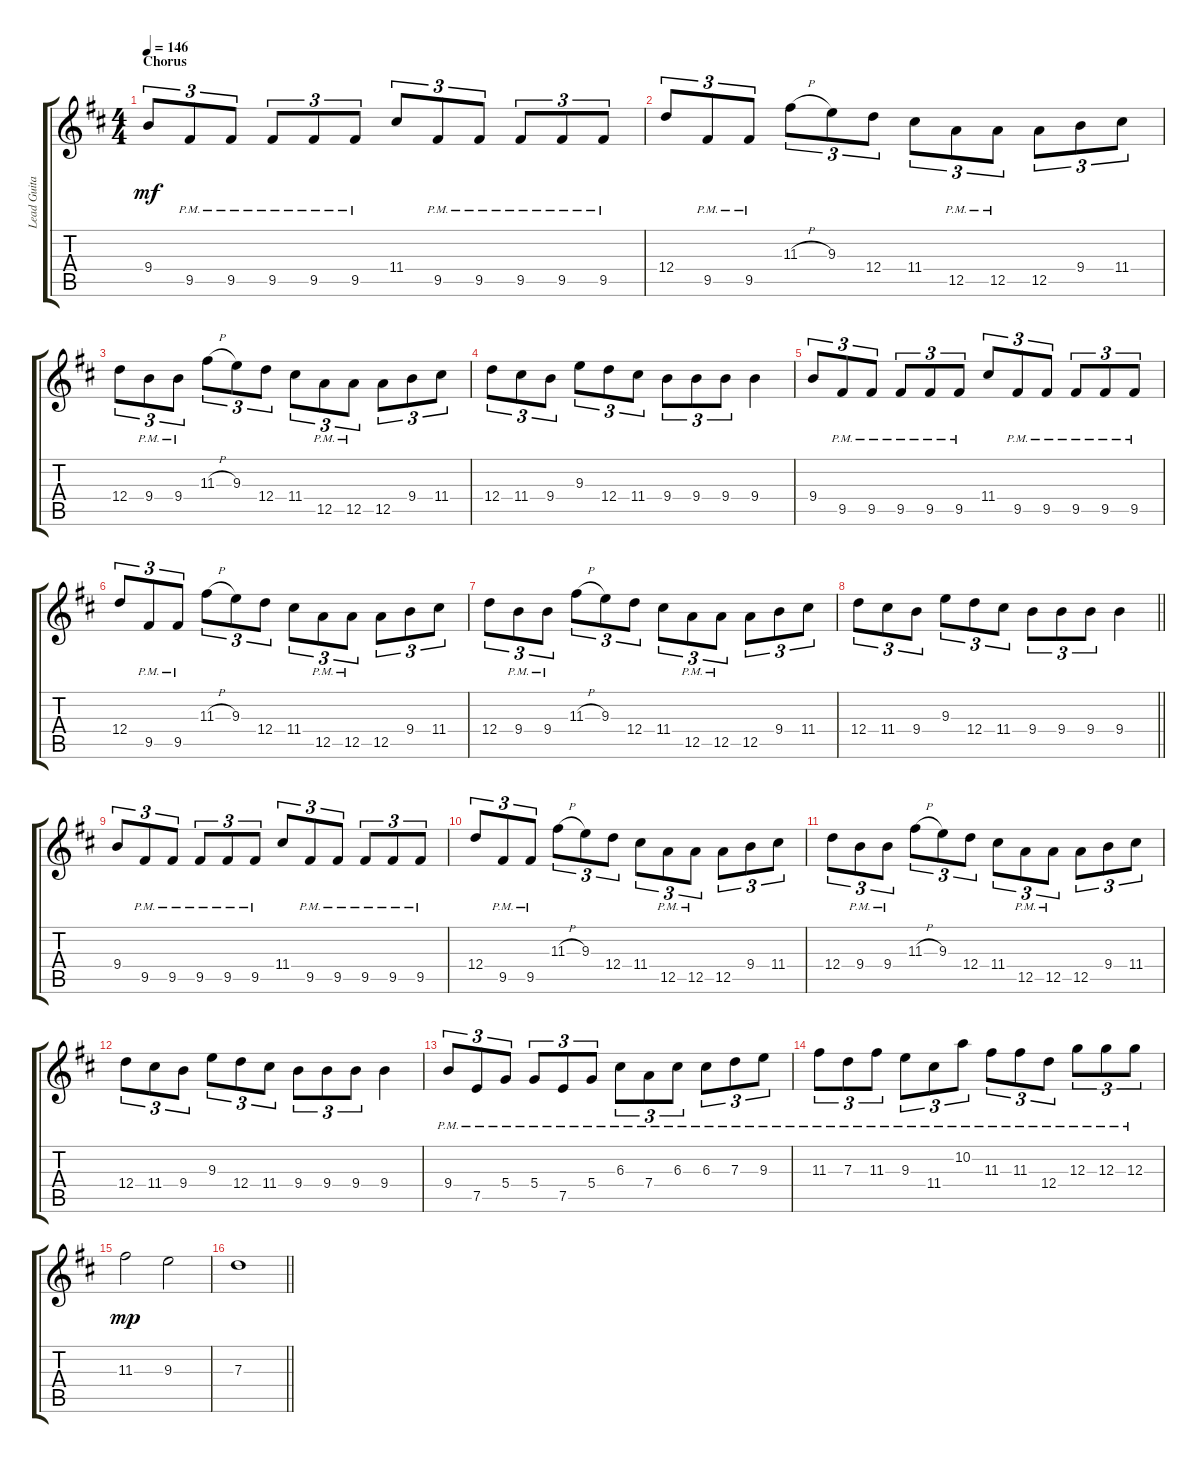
\track ("Lead Guitar A" "Lead Guita") {instrument distortionguitar}
\staff {score tabs}
\tuning (E4 B3 G3 D3 A2 E2) {hide}
\ts (4 4)
\section ("" "Chorus")
\tempo 146
\clef g2
\ks bminor
9.4.8{tu (3 2) dy mf} 9.5{pm}.8{tu (3 2)} 9.5{pm}.8{tu (3 2)} 9.5{pm}.8{tu (3 2)} 9.5{pm}.8{tu (3 2)} 9.5{pm}.8{tu (3 2)} 11.4.8{tu (3 2)} 9.5{pm}.8{tu (3 2)} 9.5{pm}.8{tu (3 2)} 9.5{pm}.8{tu (3 2)} 9.5{pm}.8{tu (3 2)} 9.5{pm}.8{tu (3 2)} |
12.4.8{tu (3 2)} 9.5{pm}.8{tu (3 2)} 9.5{pm}.8{tu (3 2)} 11.3{h}.8{tu (3 2)} 9.3.8{tu (3 2)} 12.4.8{tu (3 2)} 11.4.8{tu (3 2)} 12.5{pm}.8{tu (3 2)} 12.5{pm}.8{tu (3 2)} 12.5.8{tu (3 2)} 9.4.8{tu (3 2)} 11.4.8{tu (3 2)} |
12.4.8{tu (3 2)} 9.4{pm}.8{tu (3 2)} 9.4{pm}.8{tu (3 2)} 11.3{h}.8{tu (3 2)} 9.3.8{tu (3 2)} 12.4.8{tu (3 2)} 11.4.8{tu (3 2)} 12.5{pm}.8{tu (3 2)} 12.5{pm}.8{tu (3 2)} 12.5.8{tu (3 2)} 9.4.8{tu (3 2)} 11.4.8{tu (3 2)} |
12.4.8{tu (3 2)} 11.4.8{tu (3 2)} 9.4.8{tu (3 2)} 9.3.8{tu (3 2)} 12.4.8{tu (3 2)} 11.4.8{tu (3 2)} 9.4.8{tu (3 2)} 9.4.8{tu (3 2)} 9.4.8{tu (3 2)} 9.4.4 |
9.4.8{tu (3 2)} 9.5{pm}.8{tu (3 2)} 9.5{pm}.8{tu (3 2)} 9.5{pm}.8{tu (3 2)} 9.5{pm}.8{tu (3 2)} 9.5{pm}.8{tu (3 2)} 11.4.8{tu (3 2)} 9.5{pm}.8{tu (3 2)} 9.5{pm}.8{tu (3 2)} 9.5{pm}.8{tu (3 2)} 9.5{pm}.8{tu (3 2)} 9.5{pm}.8{tu (3 2)} |
12.4.8{tu (3 2)} 9.5{pm}.8{tu (3 2)} 9.5{pm}.8{tu (3 2)} 11.3{h}.8{tu (3 2)} 9.3.8{tu (3 2)} 12.4.8{tu (3 2)} 11.4.8{tu (3 2)} 12.5{pm}.8{tu (3 2)} 12.5{pm}.8{tu (3 2)} 12.5.8{tu (3 2)} 9.4.8{tu (3 2)} 11.4.8{tu (3 2)} |
12.4.8{tu (3 2)} 9.4{pm}.8{tu (3 2)} 9.4{pm}.8{tu (3 2)} 11.3{h}.8{tu (3 2)} 9.3.8{tu (3 2)} 12.4.8{tu (3 2)} 11.4.8{tu (3 2)} 12.5{pm}.8{tu (3 2)} 12.5{pm}.8{tu (3 2)} 12.5.8{tu (3 2)} 9.4.8{tu (3 2)} 11.4.8{tu (3 2)} |
\barLineRight lightlight
12.4.8{tu (3 2)} 11.4.8{tu (3 2)} 9.4.8{tu (3 2)} 9.3.8{tu (3 2)} 12.4.8{tu (3 2)} 11.4.8{tu (3 2)} 9.4.8{tu (3 2)} 9.4.8{tu (3 2)} 9.4.8{tu (3 2)} 9.4.4 |
\section ("" "")
9.4.8{tu (3 2)} 9.5{pm}.8{tu (3 2)} 9.5{pm}.8{tu (3 2)} 9.5{pm}.8{tu (3 2)} 9.5{pm}.8{tu (3 2)} 9.5{pm}.8{tu (3 2)} 11.4.8{tu (3 2)} 9.5{pm}.8{tu (3 2)} 9.5{pm}.8{tu (3 2)} 9.5{pm}.8{tu (3 2)} 9.5{pm}.8{tu (3 2)} 9.5{pm}.8{tu (3 2)} |
12.4.8{tu (3 2)} 9.5{pm}.8{tu (3 2)} 9.5{pm}.8{tu (3 2)} 11.3{h}.8{tu (3 2)} 9.3.8{tu (3 2)} 12.4.8{tu (3 2)} 11.4.8{tu (3 2)} 12.5{pm}.8{tu (3 2)} 12.5{pm}.8{tu (3 2)} 12.5.8{tu (3 2)} 9.4.8{tu (3 2)} 11.4.8{tu (3 2)} |
12.4.8{tu (3 2)} 9.4{pm}.8{tu (3 2)} 9.4{pm}.8{tu (3 2)} 11.3{h}.8{tu (3 2)} 9.3.8{tu (3 2)} 12.4.8{tu (3 2)} 11.4.8{tu (3 2)} 12.5{pm}.8{tu (3 2)} 12.5{pm}.8{tu (3 2)} 12.5.8{tu (3 2)} 9.4.8{tu (3 2)} 11.4.8{tu (3 2)} |
12.4.8{tu (3 2)} 11.4.8{tu (3 2)} 9.4.8{tu (3 2)} 9.3.8{tu (3 2)} 12.4.8{tu (3 2)} 11.4.8{tu (3 2)} 9.4.8{tu (3 2)} 9.4.8{tu (3 2)} 9.4.8{tu (3 2)} 9.4.4 |
9.4{pm}.8{tu (3 2)} 7.5{pm}.8{tu (3 2)} 5.4{pm}.8{tu (3 2)} 5.4{pm}.8{tu (3 2)} 7.5{pm}.8{tu (3 2)} 5.4{pm}.8{tu (3 2)} 6.3{pm}.8{tu (3 2)} 7.4{pm}.8{tu (3 2)} 6.3{pm}.8{tu (3 2)} 6.3{pm}.8{tu (3 2)} 7.3{pm}.8{tu (3 2)} 9.3{pm}.8{tu (3 2)} |
11.3{pm}.8{tu (3 2)} 7.3{pm}.8{tu (3 2)} 11.3{pm}.8{tu (3 2)} 9.3{pm}.8{tu (3 2)} 11.4{pm}.8{tu (3 2)} 10.2{pm}.8{tu (3 2)} 11.3{pm}.8{tu (3 2)} 11.3{pm}.8{tu (3 2)} 12.4{pm}.8{tu (3 2)} 12.3{pm}.8{tu (3 2)} 12.3{pm}.8{tu (3 2)} 12.3{pm}.8{tu (3 2)} |
11.3.2{dy mp} 9.3.2 |
\barLineRight lightlight
7.3.1
